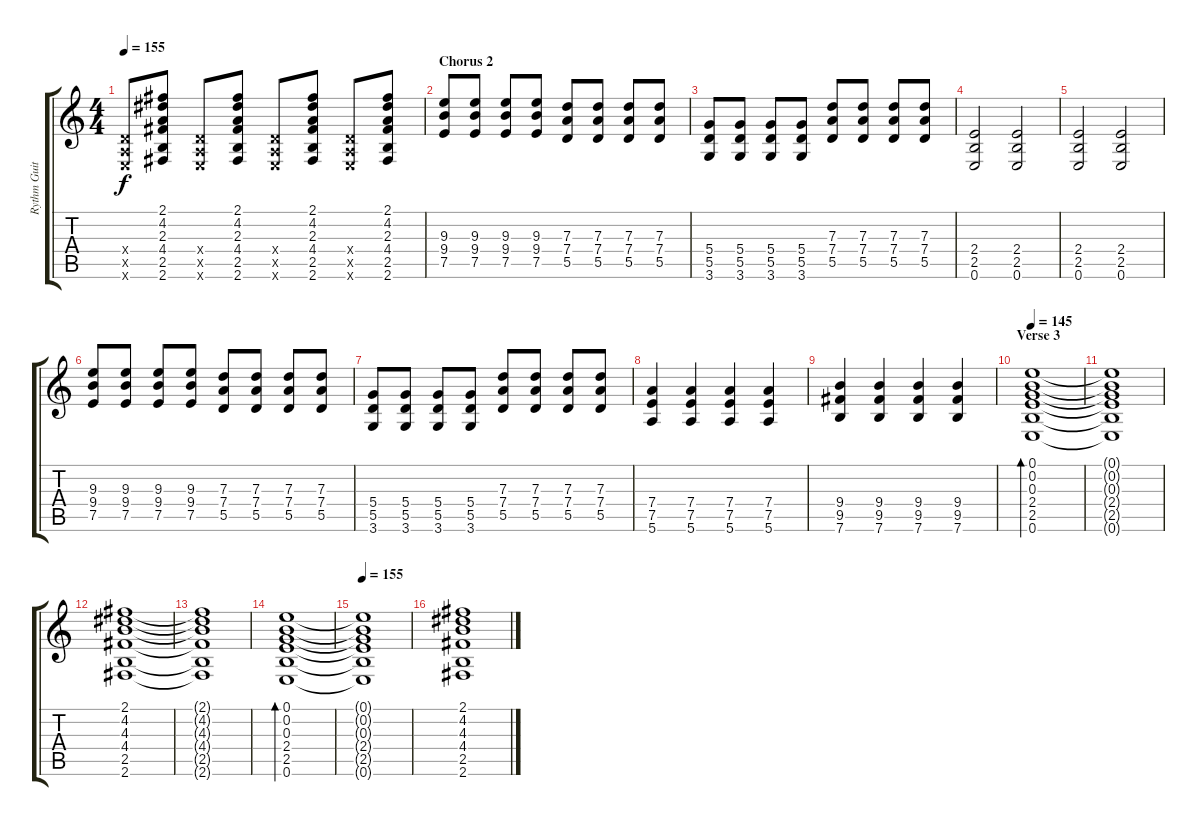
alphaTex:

\track ("Rythm Guitar" "Rythm Guit") {instrument electricguitarclean}
\staff {score tabs}
\tuning (E4 B3 G3 D3 A2 E2) {hide}
\ts (4 4)
\tempo 155
\clef g2
\ks c
(0.4{x} 0.5{x} 0.6{x}).8{dy f} (2.1 4.2 2.3 4.4 2.5 2.6).8 (0.4{x} 0.5{x} 0.6{x}).8 (2.1 4.2 2.3 4.4 2.5 2.6).8 (0.4{x} 0.5{x} 0.6{x}).8 (2.1 4.2 2.3 4.4 2.5 2.6).8 (0.4{x} 0.5{x} 0.6{x}).8 (2.1 4.2 2.3 4.4 2.5 2.6).8 |
\section ("" "Chorus 2")
(9.3 9.4 7.5).8 (9.3 9.4 7.5).8 (9.3 9.4 7.5).8 (9.3 9.4 7.5).8 (7.3 7.4 5.5).8 (7.3 7.4 5.5).8 (7.3 7.4 5.5).8 (7.3 7.4 5.5).8 |
(5.4 5.5 3.6).8 (5.4 5.5 3.6).8 (5.4 5.5 3.6).8 (5.4 5.5 3.6).8 (7.3 7.4 5.5).8 (7.3 7.4 5.5).8 (7.3 7.4 5.5).8 (7.3 7.4 5.5).8 |
(2.4 2.5 0.6).2 (2.4 2.5 0.6).2 |
(2.4 2.5 0.6).2 (2.4 2.5 0.6).2 |
(9.3 9.4 7.5).8 (9.3 9.4 7.5).8 (9.3 9.4 7.5).8 (9.3 9.4 7.5).8 (7.3 7.4 5.5).8 (7.3 7.4 5.5).8 (7.3 7.4 5.5).8 (7.3 7.4 5.5).8 |
(5.4 5.5 3.6).8 (5.4 5.5 3.6).8 (5.4 5.5 3.6).8 (5.4 5.5 3.6).8 (7.3 7.4 5.5).8 (7.3 7.4 5.5).8 (7.3 7.4 5.5).8 (7.3 7.4 5.5).8 |
(7.4 7.5 5.6).4 (7.4 7.5 5.6).4 (7.4 7.5 5.6).4 (7.4 7.5 5.6).4 |
(9.4 9.5 7.6).4 (9.4 9.5 7.6).4 (9.4 9.5 7.6).4 (9.4 9.5 7.6).4 |
\section ("" "Verse 3")
\tempo 145
(0.1 0.2 0.3 2.4 2.5 0.6).1{bd 120} |
(0.1{t} 0.2{t} 0.3{t} 2.4{t} 2.5{t} 0.6{t}).1 |
(2.1 4.2 4.3 4.4 2.5 2.6).1 |
(2.1{t} 4.2{t} 4.3{t} 4.4{t} 2.5{t} 2.6{t}).1 |
(0.1 0.2 0.3 2.4 2.5 0.6).1{bd 120} |
\tempo 155
(0.1{t} 0.2{t} 0.3{t} 2.4{t} 2.5{t} 0.6{t}).1 |
(2.1 4.2 4.3 4.4 2.5 2.6).1
